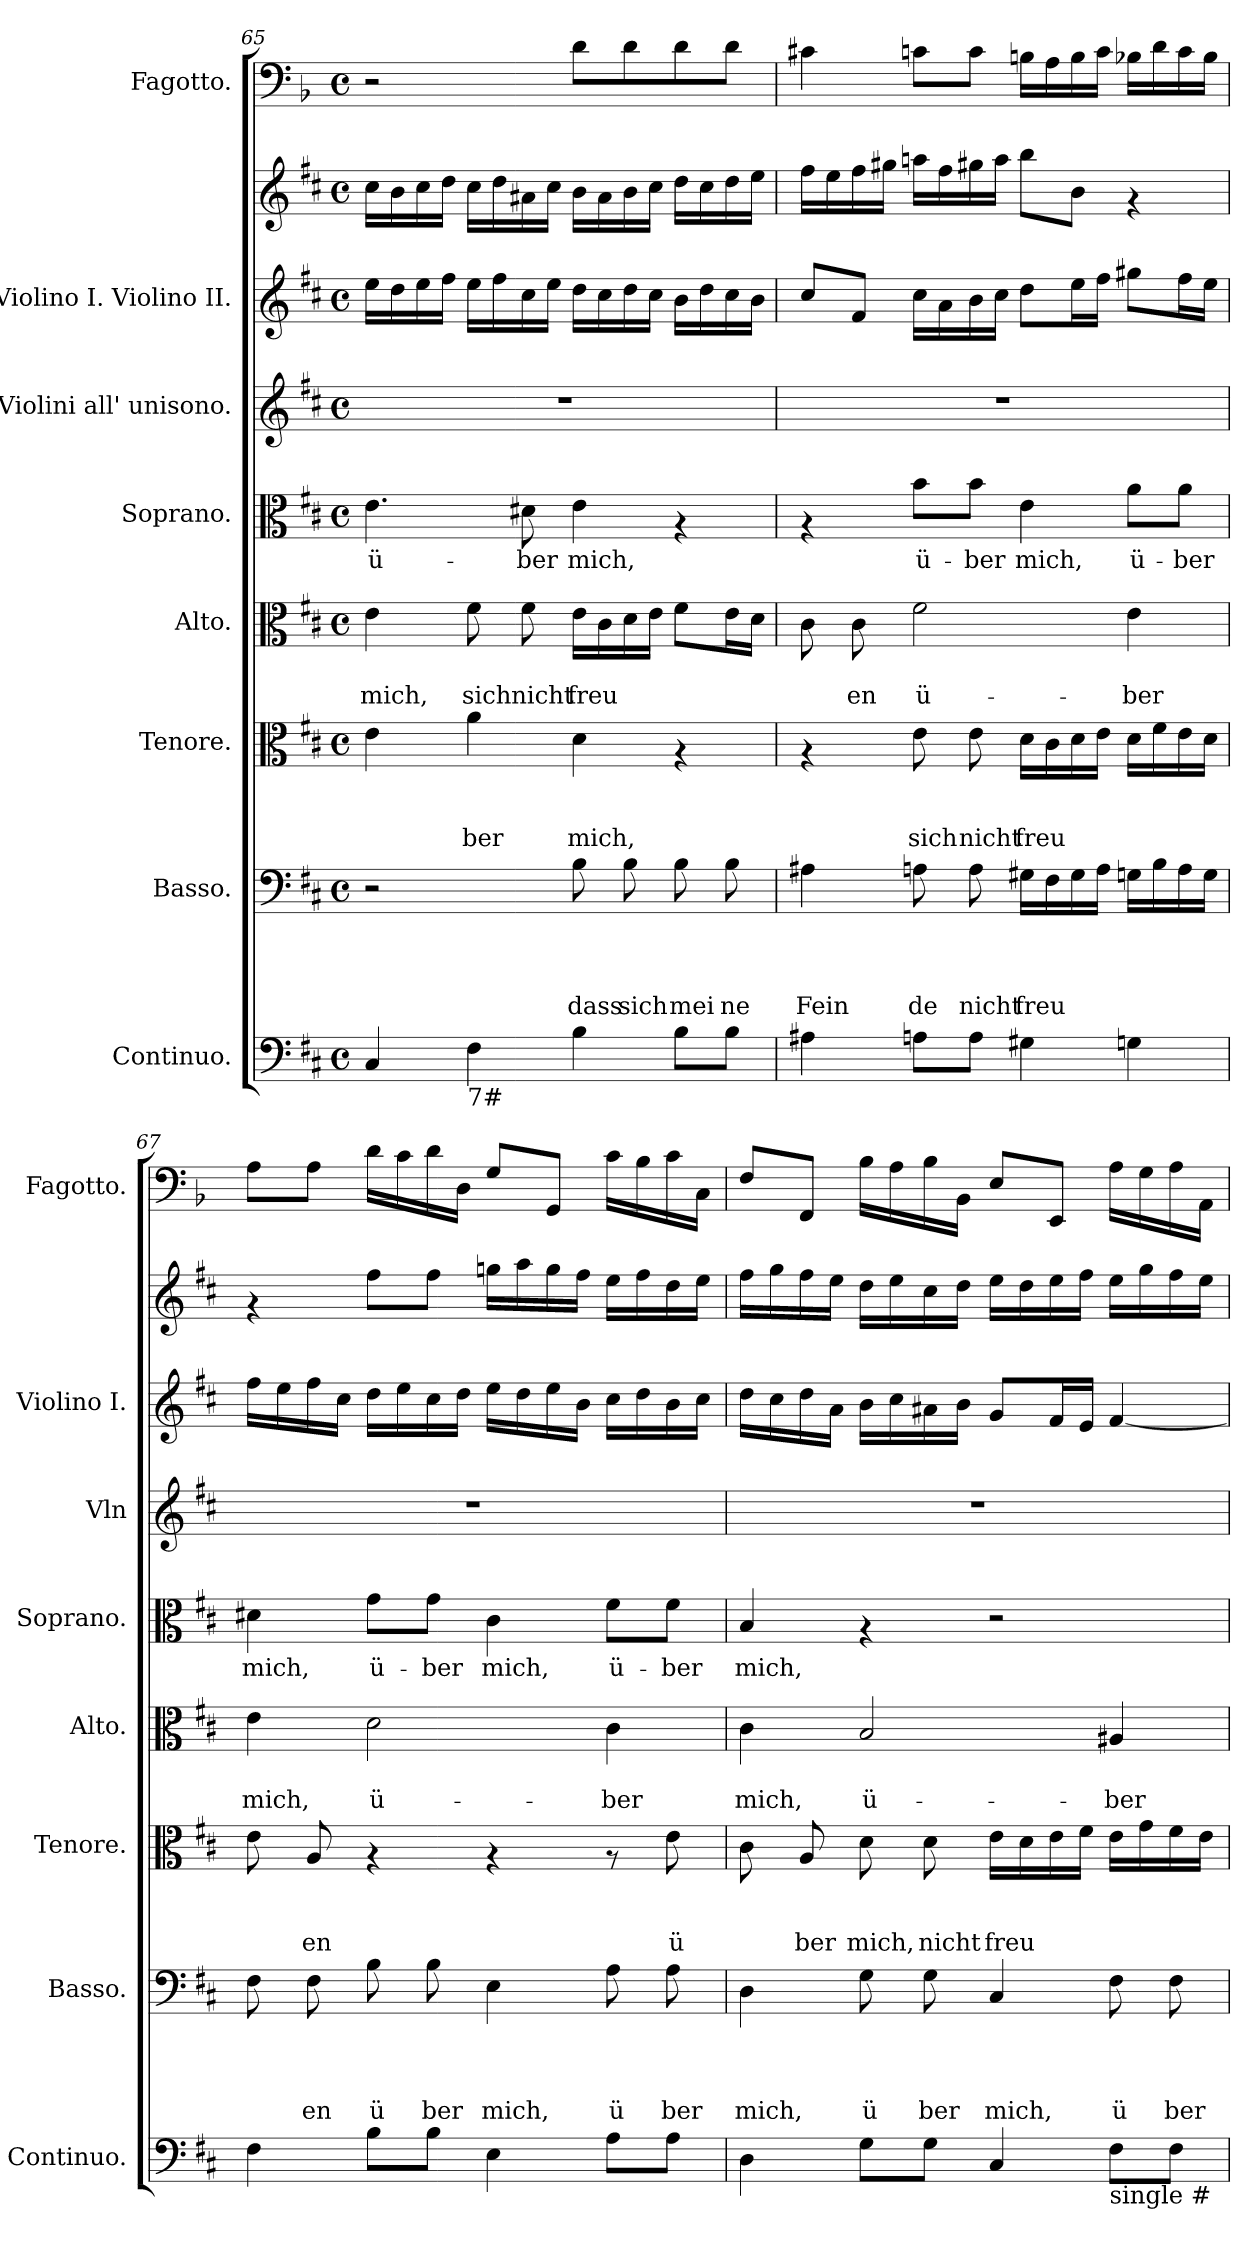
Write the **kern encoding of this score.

**kern	**kern	**text	**text	**text	**text	**kern	**text	**text	**text	**kern	**text	**text	**kern	**text	**kern	**kern	**kern	**kern
*part8	*part7	*part7	*part7	*part7	*part7	*part6	*part6	*part6	*part6	*part5	*part5	*part5	*part4	*part4	*part3	*part2	*part2	*part1
*staff9	*staff8	*staff8	*staff8	*staff8	*staff8	*staff7	*staff7	*staff7	*staff7	*staff6	*staff6	*staff6	*staff5	*staff5	*staff4	*staff3	*staff2	*staff1
*I"Continuo.	*I"Basso.	*	*	*	*	*I"Tenore.	*	*	*	*I"Alto.	*	*	*I"Soprano.	*	*I"Violini all' unisono.	*I"Violino I. Violino II.	*	*I"Fagotto.
*I'Continuo.	*I'Basso.	*	*	*	*	*I'Tenore.	*	*	*	*I'Alto.	*	*	*I'Soprano.	*	*I'Vln	*I'Violino I.	*	*I'Fagotto.
*clefF4	*clefF4	*	*	*	*	*clefC3	*	*	*	*clefC3	*	*	*clefC3	*	*clefG2	*clefG2	*clefG2	*clefF4
*	*	*	*	*	*	*	*	*	*	*	*	*	*	*	*	*	*	*ITrd2c3
*k[f#c#]	*k[f#c#]	*	*	*	*	*k[f#c#]	*	*	*	*k[f#c#]	*	*	*k[f#c#]	*	*k[f#c#]	*k[f#c#]	*k[f#c#]	*k[f#c#]
*D:	*D:	*	*	*	*	*D:	*	*	*	*D:	*	*	*D:	*	*D:	*D:	*D:	*D:
*M4/4	*M4/4	*	*	*	*	*M4/4	*	*	*	*M4/4	*	*	*M4/4	*	*M4/4	*M4/4	*M4/4	*M4/4
*met(c)	*met(c)	*	*	*	*	*met(c)	*	*	*	*met(c)	*	*	*met(c)	*	*met(c)	*met(c)	*met(c)	*met(c)
=65	=65	=65	=65	=65	=65	=65	=65	=65	=65	=65	=65	=65	=65	=65	=65	=65	=65	=65
!	!	!	!	!	!	!	!	!	!	!	!	!LO:LY:b	!	!LO:LY:b	!	!	!	!
4C#/	2r	.	.	.	.	4e\	.	.	.	4e\	.	mich,	4.e\	ü-	1r	16ee\LL	16cc#\LL	2r
.	.	.	.	.	.	.	.	.	.	.	.	.	.	.	.	16dd\	16b\	.
.	.	.	.	.	.	.	.	.	.	.	.	.	.	.	.	16ee\	16cc#\	.
.	.	.	.	.	.	.	.	.	.	.	.	.	.	.	.	16ff#\JJ	16dd\JJ	.
!LO:TX:b:t=7#	!	!	!	!	!	!	!	!	!	!	!	!	!	!	!	!	!	!
!	!	!	!	!	!	!	!	!	!LO:LY:b	!	!	!LO:LY:b	!	!	!	!	!	!
4F#\	.	.	.	.	.	4a\	.	.	ber	8f#\	.	sich	.	.	.	16ee\LL	16cc#\LL	.
.	.	.	.	.	.	.	.	.	.	.	.	.	.	.	.	16ff#\	16dd\	.
!	!	!	!	!	!	!	!	!	!	!	!	!LO:LY:b	!	!LO:LY:b	!	!	!	!
.	.	.	.	.	.	.	.	.	.	8f#\	.	nicht	8d#X\	-ber	.	16cc#\	16a#X\	.
.	.	.	.	.	.	.	.	.	.	.	.	.	.	.	.	16ee\JJ	16cc#\JJ	.
!	!	!	!	!	!LO:LY:b	!	!	!	!LO:LY:b	!	!	!LO:LY:b	!	!LO:LY:b	!	!	!	!
4B\	8B\	.	.	.	dass	4d\	.	.	mich,	16e\LL	.	freu	4e\	mich,	.	16dd\LL	16b\LL	8B\L
.	.	.	.	.	.	.	.	.	.	16c#\	.	.	.	.	.	16cc#\	16a#\	.
!	!	!	!	!	!LO:LY:b	!	!	!	!	!	!	!	!	!	!	!	!	!
.	8B\	.	.	.	sich	.	.	.	.	16d\	.	.	.	.	.	16dd\	16b\	8B\
.	.	.	.	.	.	.	.	.	.	16e\JJ	.	.	.	.	.	16cc#\JJ	16cc#\JJ	.
!	!	!	!	!	!LO:LY:b	!	!	!	!	!	!	!	!	!	!	!	!	!
8B\L	8B\	.	.	.	mei	4rG	.	.	.	8f#\L	.	.	4rG	.	.	16b\LL	16dd\LL	8B\
.	.	.	.	.	.	.	.	.	.	.	.	.	.	.	.	16dd\	16cc#\	.
!	!	!	!	!	!LO:LY:b	!	!	!	!	!	!	!	!	!	!	!	!	!
8B\J	8B\	.	.	.	ne	.	.	.	.	16e\L	.	.	.	.	.	16cc#\	16dd\	8B\J
.	.	.	.	.	.	.	.	.	.	16d\JJ	.	.	.	.	.	16b\JJ	16ee\JJ	.
!!LO:PB:g=z
=66!	=66!	=66!	=66!	=66!	=66!	=66!	=66!	=66!	=66!	=66!	=66!	=66!	=66!	=66!	=66!	=66!	=66!	=66!
!	!	!	!	!	!LO:LY:b	!	!	!	!	!	!	!	!	!	!	!	!	!
4A#X\	4A#X\	.	.	.	Fein	4rG	.	.	.	8c#\	.	.	4rG	.	1r	8cc#/L	16ff#\LL	4A#X\
.	.	.	.	.	.	.	.	.	.	.	.	.	.	.	.	.	16ee\	.
!	!	!	!	!	!	!	!	!	!	!	!	!LO:LY:b	!	!	!	!	!	!
.	.	.	.	.	.	.	.	.	.	8c#\	.	en	.	.	.	8f#/J	16ff#\	.
.	.	.	.	.	.	.	.	.	.	.	.	.	.	.	.	.	16gg#X\JJ	.
!	!	!	!	!	!LO:LY:b	!	!	!	!LO:LY:b	!	!	!LO:LY:b	!	!LO:LY:b	!	!	!	!
8An\L	8An\	.	.	.	de	8e\	.	.	sich	2f#\	.	ü-	8b\L	ü-	.	16cc#\LL	16aan\LL	8An\L
.	.	.	.	.	.	.	.	.	.	.	.	.	.	.	.	16a\	16ff#\	.
!	!	!	!	!	!LO:LY:b	!	!	!	!LO:LY:b	!	!	!	!	!LO:LY:b	!	!	!	!
8A\J	8A\	.	.	.	nicht	8e\	.	.	nicht	.	.	.	8b\J	-ber	.	16b\	16gg#X\	8A\J
.	.	.	.	.	.	.	.	.	.	.	.	.	.	.	.	16cc#\JJ	16aa\JJ	.
!	!	!	!	!	!LO:LY:b	!	!	!	!LO:LY:b	!	!	!	!	!LO:LY:b	!	!	!	!
4G#X\	16G#X\LL	.	.	.	freu	16d\LL	.	.	freu	.	.	.	4e\	mich,	.	8dd\L	8bb\L	16G#X\LL
.	16F#\	.	.	.	.	16c#\	.	.	.	.	.	.	.	.	.	.	.	16F#\
.	16G#\	.	.	.	.	16d\	.	.	.	.	.	.	.	.	.	16ee\L	8b\J	16G#\
.	16A\JJ	.	.	.	.	16e\JJ	.	.	.	.	.	.	.	.	.	16ff#\JJ	.	16A\JJ
!	!	!	!	!	!	!	!	!	!	!	!	!LO:LY:b	!	!LO:LY:b	!	!	!	!
4Gn\	16Gn\LL	.	.	.	.	16d\LL	.	.	.	4e\	.	-ber	8a\L	ü-	.	8gg#\L	4rf	16Gn\LL
.	16B\	.	.	.	.	16f#\	.	.	.	.	.	.	.	.	.	.	.	16B\
!	!	!	!	!	!	!	!	!	!	!	!	!	!	!LO:LY:b	!	!	!	!
.	16A\	.	.	.	.	16e\	.	.	.	.	.	.	8a\J	-ber	.	16ff#\L	.	16A\
.	16G\JJ	.	.	.	.	16d\JJ	.	.	.	.	.	.	.	.	.	16ee\JJ	.	16G\JJ
=67!	=67!	=67!	=67!	=67!	=67!	=67!	=67!	=67!	=67!	=67!	=67!	=67!	=67!	=67!	=67!	=67!	=67!	=67!
!	!	!	!	!	!	!	!	!	!	!	!	!LO:LY:b	!	!LO:LY:b	!	!	!	!
4F#\	8F#\	.	.	.	.	8e\	.	.	.	4e\	.	mich,	4d#X\	mich,	1r	16ff#\LL	4rf	8F#\L
.	.	.	.	.	.	.	.	.	.	.	.	.	.	.	.	16ee\	.	.
!	!	!	!	!	!LO:LY:b	!	!	!	!LO:LY:b	!	!	!	!	!	!	!	!	!
.	8F#\	.	.	.	en	8A/	.	.	en	.	.	.	.	.	.	16ff#\	.	8F#\J
.	.	.	.	.	.	.	.	.	.	.	.	.	.	.	.	16cc#\JJ	.	.
!	!	!	!	!	!LO:LY:b	!	!	!	!	!	!	!LO:LY:b	!	!LO:LY:b	!	!	!	!
8B\L	8B\	.	.	.	ü	4rG	.	.	.	2d\	.	ü-	8g\L	ü-	.	16dd\LL	8ff#\L	16B\LL
.	.	.	.	.	.	.	.	.	.	.	.	.	.	.	.	16ee\	.	16A\
!	!	!	!	!	!LO:LY:b	!	!	!	!	!	!	!	!	!LO:LY:b	!	!	!	!
8B\J	8B\	.	.	.	ber	.	.	.	.	.	.	.	8g\J	-ber	.	16cc#\	8ff#\J	16B\
.	.	.	.	.	.	.	.	.	.	.	.	.	.	.	.	16dd\JJ	.	16BB\JJ
!	!	!	!	!	!LO:LY:b	!	!	!	!	!	!	!	!	!LO:LY:b	!	!	!	!
4E\	4E\	.	.	.	mich,	4rG	.	.	.	.	.	.	4c#\	mich,	.	16ee\LL	16ggn\LL	8E/L
.	.	.	.	.	.	.	.	.	.	.	.	.	.	.	.	16dd\	16aa\	.
.	.	.	.	.	.	.	.	.	.	.	.	.	.	.	.	16ee\	16gg\	8EE/J
.	.	.	.	.	.	.	.	.	.	.	.	.	.	.	.	16b\JJ	16ff#\JJ	.
!	!	!	!	!	!LO:LY:b	!	!	!	!	!	!	!LO:LY:b	!	!LO:LY:b	!	!	!	!
8A\L	8A\	.	.	.	ü	8rG	.	.	.	4c#\	.	-ber	8f#\L	ü-	.	16cc#\LL	16ee\LL	16A\LL
.	.	.	.	.	.	.	.	.	.	.	.	.	.	.	.	16dd\	16ff#\	16G\
!	!	!	!	!	!LO:LY:b	!	!	!	!LO:LY:b	!	!	!	!	!LO:LY:b	!	!	!	!
8A\J	8A\	.	.	.	ber	8e\	.	.	ü	.	.	.	8f#\J	-ber	.	16b\	16dd\	16A\
.	.	.	.	.	.	.	.	.	.	.	.	.	.	.	.	16cc#\JJ	16ee\JJ	16AA\JJ
=68!	=68!	=68!	=68!	=68!	=68!	=68!	=68!	=68!	=68!	=68!	=68!	=68!	=68!	=68!	=68!	=68!	=68!	=68!
!	!	!	!	!	!LO:LY:b	!	!	!	!	!	!	!LO:LY:b	!	!LO:LY:b	!	!	!	!
4D\	4D\	.	.	.	mich,	8c#\	.	.	.	4c#\	.	mich,	4B/	mich,	1r	16dd\LL	16ff#\LL	8D/L
.	.	.	.	.	.	.	.	.	.	.	.	.	.	.	.	16cc#\	16gg\	.
!	!	!	!	!	!	!	!	!	!LO:LY:b	!	!	!	!	!	!	!	!	!
.	.	.	.	.	.	8A/	.	.	ber	.	.	.	.	.	.	16dd\	16ff#\	8DD/J
.	.	.	.	.	.	.	.	.	.	.	.	.	.	.	.	16a\JJ	16ee\JJ	.
!	!	!	!	!	!LO:LY:b	!	!	!	!LO:LY:b	!	!	!LO:LY:b	!	!	!	!	!	!
8G\L	8G\	.	.	.	ü	8d\	.	.	mich,	2B/	.	ü-	4rG	.	.	16b\LL	16dd\LL	16G\LL
.	.	.	.	.	.	.	.	.	.	.	.	.	.	.	.	16cc#\	16ee\	16F#\
!	!	!	!	!	!LO:LY:b	!	!	!	!LO:LY:b	!	!	!	!	!	!	!	!	!
8G\J	8G\	.	.	.	ber	8d\	.	.	nicht	.	.	.	.	.	.	16a#X\	16cc#\	16G\
.	.	.	.	.	.	.	.	.	.	.	.	.	.	.	.	16b\JJ	16dd\JJ	16GG\JJ
!	!	!	!	!	!LO:LY:b	!	!	!	!LO:LY:b	!	!	!	!	!	!	!	!	!
4C#/	4C#/	.	.	.	mich,	16e\LL	.	.	freu	.	.	.	2r	.	.	8g/L	16ee\LL	8C#/L
.	.	.	.	.	.	16d\	.	.	.	.	.	.	.	.	.	.	16dd\	.
.	.	.	.	.	.	16e\	.	.	.	.	.	.	.	.	.	16f#/L	16ee\	8CC#/J
.	.	.	.	.	.	16f#\JJ	.	.	.	.	.	.	.	.	.	16e/JJ	16ff#\JJ	.
!LO:TX:b:t=single #	!	!	!	!	!	!	!	!	!	!	!	!	!	!	!	!	!	!
!	!	!	!	!	!LO:LY:b	!	!	!	!	!	!	!LO:LY:b	!	!	!	!	!	!
8F#\L	8F#\	.	.	.	ü	16e\LL	.	.	.	4A#X/	.	-ber	.	.	.	[>4f#/	16ee\LL	16F#\LL
.	.	.	.	.	.	16g\	.	.	.	.	.	.	.	.	.	.	16gg\	16E\
!	!	!	!	!	!LO:LY:b	!	!	!	!	!	!	!	!	!	!	!	!	!
8F#\J	8F#\	.	.	.	ber	16f#\	.	.	.	.	.	.	.	.	.	.	16ff#\	16F#\
.	.	.	.	.	.	16e\JJ	.	.	.	.	.	.	.	.	.	.	16ee\JJ	16FF#\JJ
=!	=!	=!	=!	=!	=!	=!	=!	=!	=!	=!	=!	=!	=!	=!	=!	=!	=!	=!
*-	*-	*-	*-	*-	*-	*-	*-	*-	*-	*-	*-	*-	*-	*-	*-	*-	*-	*-
